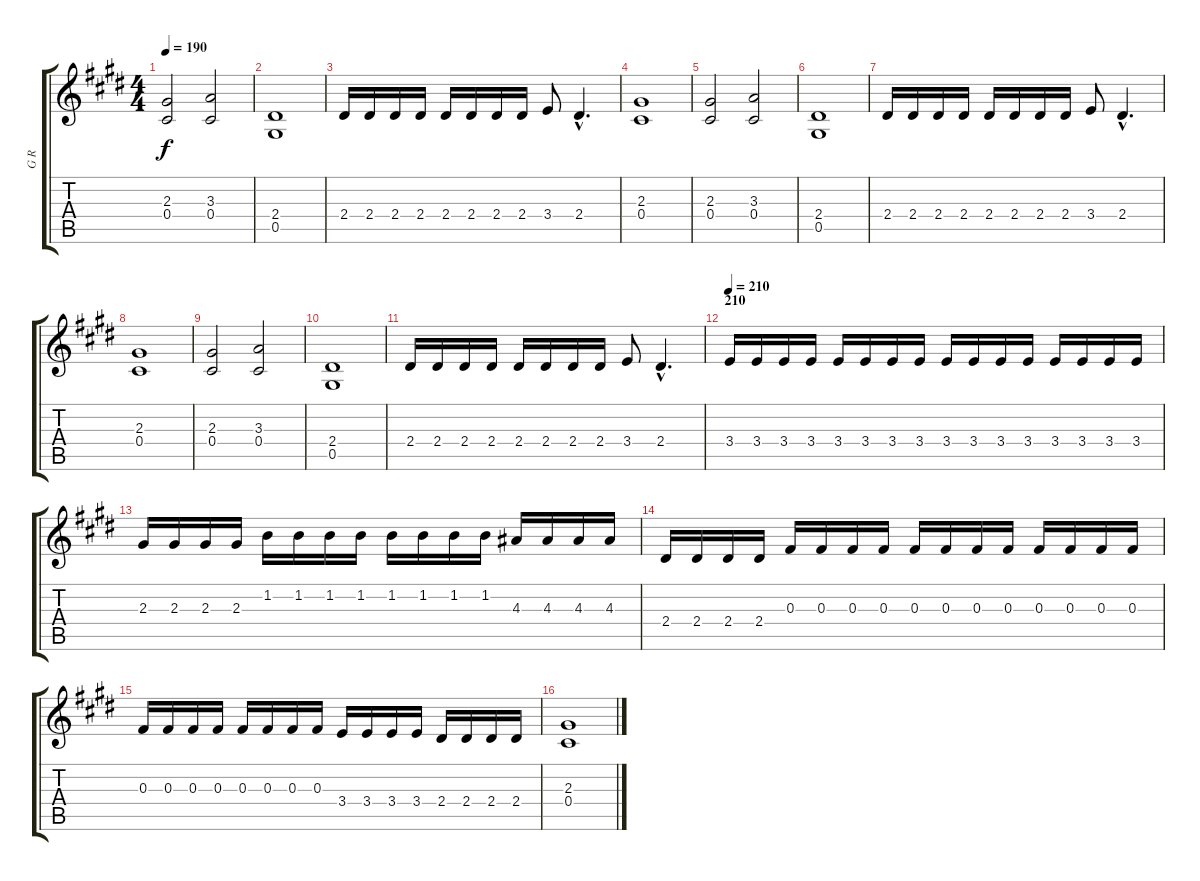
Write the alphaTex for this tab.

\track ("G R" "G R") {instrument distortionguitar}
\staff {score tabs}
\tuning (Eb4 Bb3 Gb3 Db3 Ab2 Eb2) {hide}
\ts (4 4)
\tempo 190
\clef g2
\ks e
(2.3 0.4).2{dy f} (3.3 0.4).2 |
(2.4 0.5).1 |
2.4.16 2.4.16 2.4.16 2.4.16 2.4.16 2.4.16 2.4.16 2.4.16 3.4.8 2.4{hac}.4{d} |
(2.3 0.4).1 |
(2.3 0.4).2 (3.3 0.4).2 |
(2.4 0.5).1 |
2.4.16 2.4.16 2.4.16 2.4.16 2.4.16 2.4.16 2.4.16 2.4.16 3.4.8 2.4{hac}.4{d} |
(2.3 0.4).1 |
(2.3 0.4).2 (3.3 0.4).2 |
(2.4 0.5).1 |
2.4.16 2.4.16 2.4.16 2.4.16 2.4.16 2.4.16 2.4.16 2.4.16 3.4.8 2.4{hac}.4{d} |
\section ("" "210")
\tempo 210
3.4.16 3.4.16 3.4.16 3.4.16 3.4.16 3.4.16 3.4.16 3.4.16 3.4.16 3.4.16 3.4.16 3.4.16 3.4.16 3.4.16 3.4.16 3.4.16 |
2.3.16 2.3.16 2.3.16 2.3.16 1.2.16 1.2.16 1.2.16 1.2.16 1.2.16 1.2.16 1.2.16 1.2.16 4.3.16 4.3.16 4.3.16 4.3.16 |
2.4.16 2.4.16 2.4.16 2.4.16 0.3.16 0.3.16 0.3.16 0.3.16 0.3.16 0.3.16 0.3.16 0.3.16 0.3.16 0.3.16 0.3.16 0.3.16 |
0.3.16 0.3.16 0.3.16 0.3.16 0.3.16 0.3.16 0.3.16 0.3.16 3.4.16 3.4.16 3.4.16 3.4.16 2.4.16 2.4.16 2.4.16 2.4.16 |
(2.3 0.4).1
